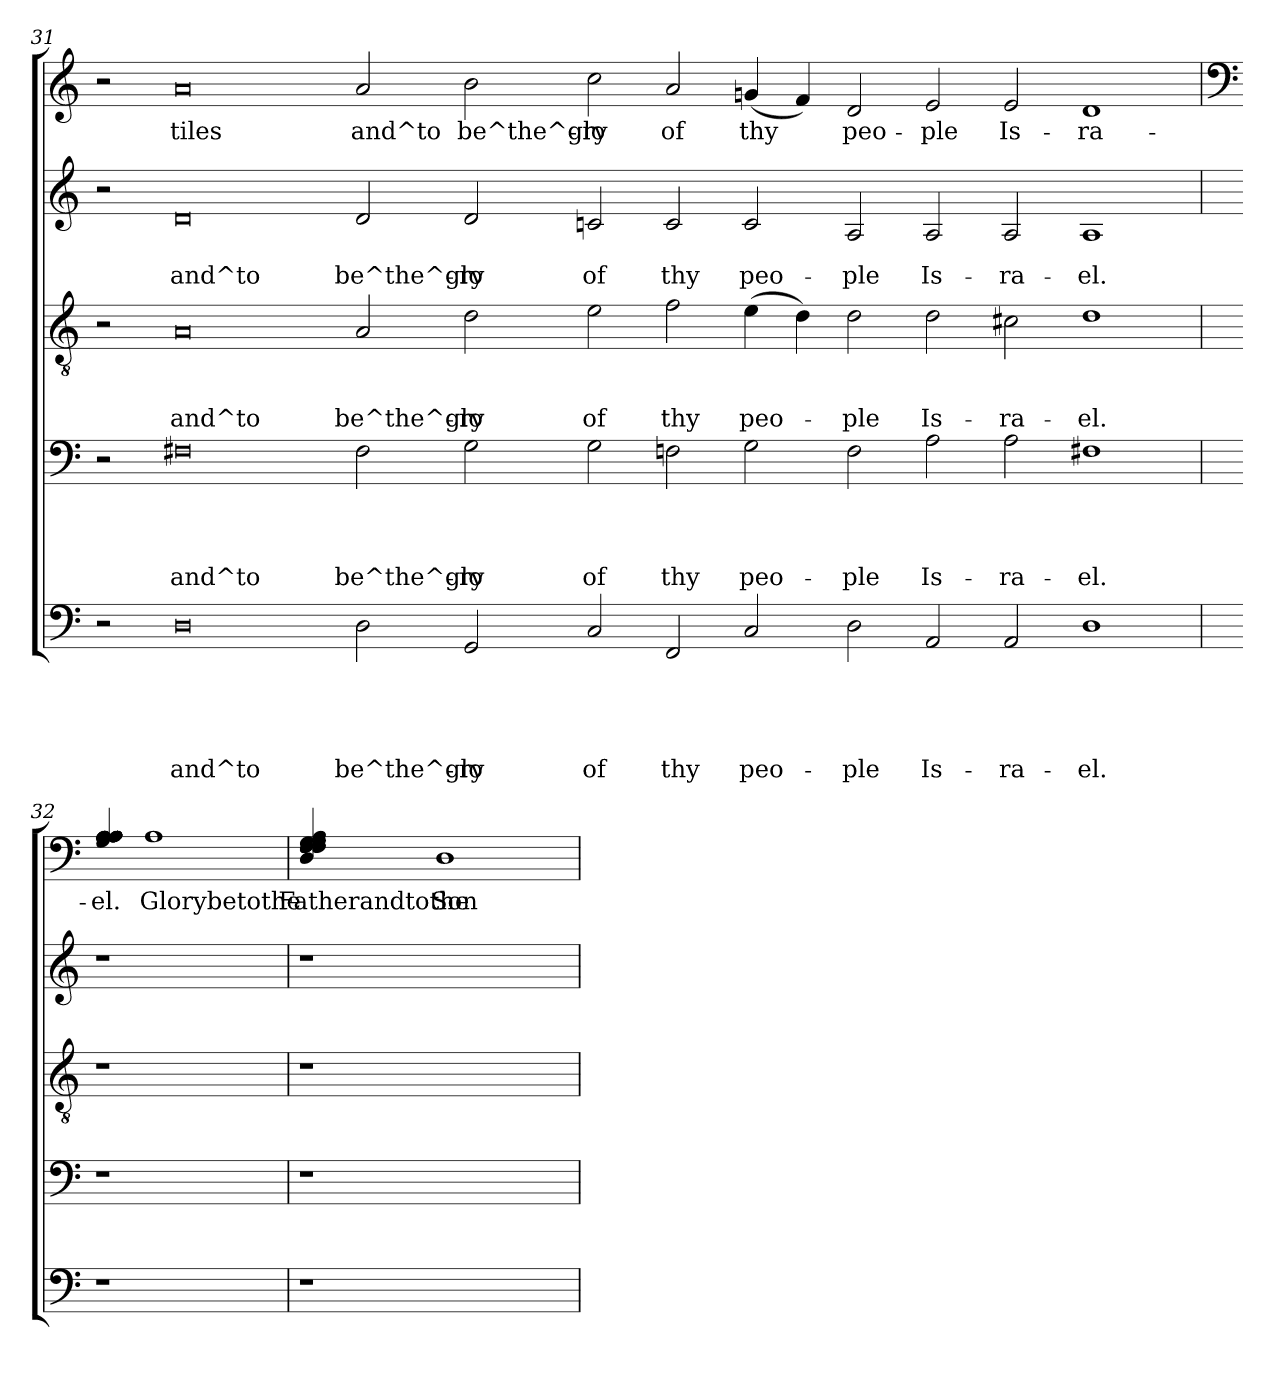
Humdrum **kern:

**kern	**text	**text	**text	**text	**text	**kern	**text	**text	**text	**text	**kern	**text	**text	**text	**kern	**text	**text	**kern	**text
*part5	*part5	*part5	*part5	*part5	*part5	*part4	*part4	*part4	*part4	*part4	*part3	*part3	*part3	*part3	*part2	*part2	*part2	*part1	*part1
*staff5	*staff5	*staff5	*staff5	*staff5	*staff5	*staff4	*staff4	*staff4	*staff4	*staff4	*staff3	*staff3	*staff3	*staff3	*staff2	*staff2	*staff2	*staff1	*staff1
*clefF4	*	*	*	*	*	*clefF4	*	*	*	*	*clefGv2	*	*	*	*clefG2	*	*	*clefG2	*
*k[]	*	*	*	*	*	*k[]	*	*	*	*	*k[]	*	*	*	*k[]	*	*	*k[]	*
*C:	*	*	*	*	*	*C:	*	*	*	*	*C:	*	*	*	*C:	*	*	*C:	*
=31	=31	=31	=31	=31	=31	=31	=31	=31	=31	=31	=31	=31	=31	=31	=31	=31	=31	=31	=31
2r	.	.	.	.	.	2r	.	.	.	.	2r	.	.	.	2r	.	.	2r	.
!	!	!	!	!	!LO:LY:b:rj	!	!	!	!	!LO:LY:b:rj	!	!	!	!LO:LY:b:rj	!	!	!LO:LY:b:rj	!	!LO:LY:b:rj
0D	.	.	.	.	and^to	0F#X	.	.	.	and^to	0A	.	.	and^to	0d	.	and^to	0a	-tiles
!	!	!	!	!	!LO:LY:b:rj	!	!	!	!	!LO:LY:b:rj	!	!	!	!LO:LY:b:rj	!	!	!LO:LY:b:rj	!	!LO:LY:b:rj
2D\	.	.	.	.	be^the^glo-	2F#\	.	.	.	be^the^glo-	2A/	.	.	be^the^glo-	2d/	.	be^the^glo-	2a/	and^to
!	!	!	!	!	!LO:LY:b:rj	!	!	!	!	!LO:LY:b:rj	!	!	!	!LO:LY:b:rj	!	!	!LO:LY:b:rj	!	!LO:LY:b:rj
2GG/	.	.	.	.	-ry	2G\	.	.	.	-ry	2d\	.	.	-ry	2d/	.	-ry	2b\	be^the^glo-
!	!	!	!	!	!LO:LY:b:rj	!	!	!	!	!LO:LY:b:rj	!	!	!	!LO:LY:b:rj	!	!	!LO:LY:b:rj	!	!LO:LY:b:rj
2C/	.	.	.	.	of	2G\	.	.	.	of	2e\	.	.	of	2cn/	.	of	2cc\	-ry
!	!	!	!	!	!LO:LY:b:rj	!	!	!	!	!LO:LY:b:rj	!	!	!	!LO:LY:b:rj	!	!	!LO:LY:b:rj	!	!LO:LY:b:rj
2FF/	.	.	.	.	thy	2Fn\	.	.	.	thy	2f\	.	.	thy	2c/	.	thy	2a/	of
!	!	!	!	!	!LO:LY:b:rj	!	!	!	!	!LO:LY:b:rj	!	!	!	!LO:LY:b:rj	!	!	!LO:LY:b:rj	!	!LO:LY:b:rj
2C/	.	.	.	.	peo-	2G\	.	.	.	peo-	(>4e\	.	.	peo-	2c/	.	peo-	(<4gn/	thy
.	.	.	.	.	.	.	.	.	.	.	4d\)	.	.	.	.	.	.	4f/)	.
!	!	!	!	!	!LO:LY:b:rj	!	!	!	!	!LO:LY:b:rj	!	!	!	!LO:LY:b:rj	!	!	!LO:LY:b:rj	!	!LO:LY:b:rj
2D\	.	.	.	.	-ple	2F\	.	.	.	-ple	2d\	.	.	-ple	2A/	.	-ple	2d/	peo-
!	!	!	!	!	!LO:LY:b:rj	!	!	!	!	!LO:LY:b:rj	!	!	!	!LO:LY:b:rj	!	!	!LO:LY:b:rj	!	!LO:LY:b:rj
2AA/	.	.	.	.	Is-	2A\	.	.	.	Is-	2d\	.	.	Is-	2A/	.	Is-	2e/	-ple
!	!	!	!	!	!LO:LY:b:rj	!	!	!	!	!LO:LY:b:rj	!	!	!	!LO:LY:b:rj	!	!	!LO:LY:b:rj	!	!LO:LY:b:rj
2AA/	.	.	.	.	-ra-	2A\	.	.	.	-ra-	2c#X\	.	.	-ra-	2A/	.	-ra-	2e/	Is-
!	!	!	!	!	!LO:LY:b:rj	!	!	!	!	!LO:LY:b:rj	!	!	!	!LO:LY:b:rj	!	!	!LO:LY:b:rj	!	!LO:LY:b:rj
1D	.	.	.	.	-el.	1F#X	.	.	.	-el.	1d	.	.	-el.	1A	.	-el.	1d	-ra-
!!LO:PB:g=z
=32	=32	=32	=32	=32	=32	=32	=32	=32	=32	=32	=32	=32	=32	=32	=32	=32	=32	=32	=32
*	*	*	*	*	*	*	*	*	*	*	*	*	*	*	*	*	*	*clefF4	*
!	!	!	!	!	!	!	!	!	!	!	!	!	!	!	!	!	!	!	!LO:LY:b:rj
1r	.	.	.	.	.	1r	.	.	.	.	1r	.	.	.	1r	.	.	4G/ 4A/ 4A/ 4A/ 4A/ 4A/ 4A/ 4A/ 4A/ 4A/	-el.
!	!	!	!	!	!	!	!	!	!	!	!	!	!	!	!	!	!	!	!LO:LY:b:rj
.	.	.	.	.	.	.	.	.	.	.	.	.	.	.	.	.	.	1A	Glorybetothe
4ryy	.	.	.	.	.	4ryy	.	.	.	.	4ryy	.	.	.	4ryy	.	.	.	.
=33	=33	=33	=33	=33	=33	=33	=33	=33	=33	=33	=33	=33	=33	=33	=33	=33	=33	=33	=33
!	!	!	!	!	!	!	!	!	!	!	!	!	!	!	!	!	!	!	!LO:LY:b:rj
1r	.	.	.	.	.	1r	.	.	.	.	1r	.	.	.	1r	.	.	(4D/ 4F/ 4F/ 4F/ 4G/ 4G/ 4A/	Fatherandtothe
!	!	!	!	!	!	!	!	!	!	!	!	!	!	!	!	!	!	!	!LO:LY:b:rj
.	.	.	.	.	.	.	.	.	.	.	.	.	.	.	.	.	.	1D	Son
4ryy	.	.	.	.	.	4ryy	.	.	.	.	4ryy	.	.	.	4ryy	.	.	.	.
=	=	=	=	=	=	=	=	=	=	=	=	=	=	=	=	=	=	=	=
*-	*-	*-	*-	*-	*-	*-	*-	*-	*-	*-	*-	*-	*-	*-	*-	*-	*-	*-	*-
